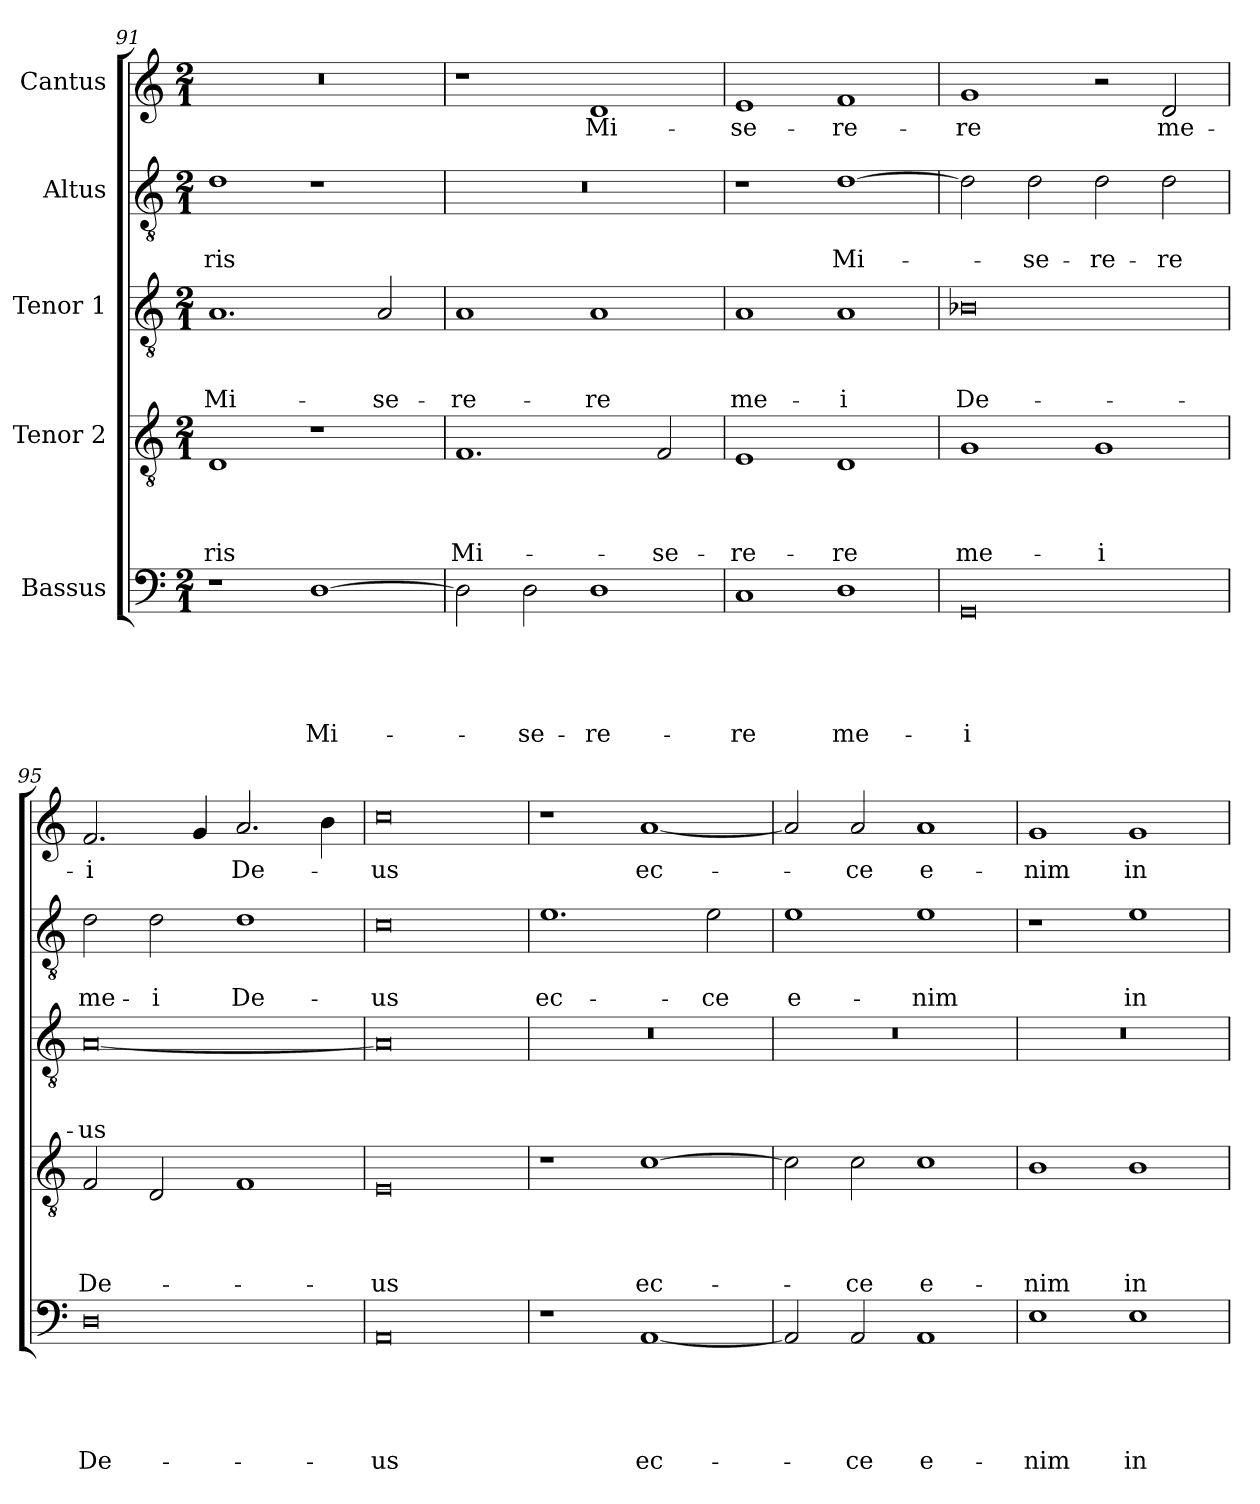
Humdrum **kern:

**kern	**text	**text	**text	**text	**text	**kern	**text	**text	**text	**text	**kern	**text	**text	**text	**kern	**text	**text	**kern	**text
*part5	*part5	*part5	*part5	*part5	*part5	*part4	*part4	*part4	*part4	*part4	*part3	*part3	*part3	*part3	*part2	*part2	*part2	*part1	*part1
*staff5	*staff5	*staff5	*staff5	*staff5	*staff5	*staff4	*staff4	*staff4	*staff4	*staff4	*staff3	*staff3	*staff3	*staff3	*staff2	*staff2	*staff2	*staff1	*staff1
*I"Bassus	*	*	*	*	*	*I"Tenor 2	*	*	*	*	*I"Tenor 1	*	*	*	*I"Altus	*	*	*I"Cantus	*
!!LO:LB:g=z
*clefF4	*	*	*	*	*	*clefGv2	*	*	*	*	*clefGv2	*	*	*	*clefGv2	*	*	*clefG2	*
*k[]	*	*	*	*	*	*k[]	*	*	*	*	*k[]	*	*	*	*k[]	*	*	*k[]	*
*C:	*	*	*	*	*	*C:	*	*	*	*	*C:	*	*	*	*C:	*	*	*C:	*
*M2/1	*	*	*	*	*	*M2/1	*	*	*	*	*M2/1	*	*	*	*M2/1	*	*	*M2/1	*
=91	=91	=91	=91	=91	=91	=91	=91	=91	=91	=91	=91	=91	=91	=91	=91	=91	=91	=91	=91
!	!	!	!	!	!	!	!	!	!	!LO:LY:b	!	!	!	!LO:LY:b	!	!	!LO:LY:b	!	!
1r	.	.	.	.	.	1D	.	.	.	-ris	1.A	.	.	Mi-	1d	.	-ris	0r	.
!	!	!	!	!	!LO:LY:b	!	!	!	!	!	!	!	!	!	!	!	!	!	!
[1D	.	.	.	.	Mi-	1r	.	.	.	.	.	.	.	.	1r	.	.	.	.
!	!	!	!	!	!	!	!	!	!	!	!	!	!	!LO:LY:b	!	!	!	!	!
.	.	.	.	.	.	.	.	.	.	.	2A/	.	.	-se-	.	.	.	.	.
=92	=92	=92	=92	=92	=92	=92	=92	=92	=92	=92	=92	=92	=92	=92	=92	=92	=92	=92	=92
!	!	!	!	!	!	!	!	!	!	!LO:LY:b	!	!	!	!LO:LY:b	!	!	!	!	!
2D\]	.	.	.	.	.	1.F	.	.	.	Mi-	1A	.	.	-re-	0r	.	.	1r	.
!	!	!	!	!	!LO:LY:b	!	!	!	!	!	!	!	!	!	!	!	!	!	!
2D\	.	.	.	.	-se-	.	.	.	.	.	.	.	.	.	.	.	.	.	.
!	!	!	!	!	!LO:LY:b	!	!	!	!	!	!	!	!	!LO:LY:b	!	!	!	!	!LO:LY:b
1D	.	.	.	.	-re-	.	.	.	.	.	1A	.	.	-re	.	.	.	1d	Mi-
!	!	!	!	!	!	!	!	!	!	!LO:LY:b	!	!	!	!	!	!	!	!	!
.	.	.	.	.	.	2F/	.	.	.	-se-	.	.	.	.	.	.	.	.	.
=93	=93	=93	=93	=93	=93	=93	=93	=93	=93	=93	=93	=93	=93	=93	=93	=93	=93	=93	=93
!	!	!	!	!	!LO:LY:b	!	!	!	!	!LO:LY:b	!	!	!	!LO:LY:b	!	!	!	!	!LO:LY:b
1C	.	.	.	.	-re	1E	.	.	.	-re-	1A	.	.	me-	1r	.	.	1e	-se-
!	!	!	!	!	!LO:LY:b	!	!	!	!	!LO:LY:b	!	!	!	!LO:LY:b	!	!	!LO:LY:b	!	!LO:LY:b
1D	.	.	.	.	me-	1D	.	.	.	-re	1A	.	.	-i	[1d	.	Mi-	1f	-re-
=94	=94	=94	=94	=94	=94	=94	=94	=94	=94	=94	=94	=94	=94	=94	=94	=94	=94	=94	=94
!	!	!	!	!	!LO:LY:b	!	!	!	!	!LO:LY:b	!	!	!	!LO:LY:b	!	!	!	!	!LO:LY:b
0GG	.	.	.	.	-i	1G	.	.	.	me-	0B-	.	.	De-	2d\]	.	.	1g	-re
!	!	!	!	!	!	!	!	!	!	!	!	!	!	!	!	!	!LO:LY:b	!	!
.	.	.	.	.	.	.	.	.	.	.	.	.	.	.	2d\	.	-se-	.	.
!	!	!	!	!	!	!	!	!	!	!LO:LY:b	!	!	!	!	!	!	!LO:LY:b	!	!
.	.	.	.	.	.	1G	.	.	.	-i	.	.	.	.	2d\	.	-re-	2r	.
!	!	!	!	!	!	!	!	!	!	!	!	!	!	!	!	!	!LO:LY:b	!	!LO:LY:b
.	.	.	.	.	.	.	.	.	.	.	.	.	.	.	2d\	.	-re	2d/	me-
=95	=95	=95	=95	=95	=95	=95	=95	=95	=95	=95	=95	=95	=95	=95	=95	=95	=95	=95	=95
!	!	!	!	!	!LO:LY:b	!	!	!	!	!LO:LY:b	!	!	!	!LO:LY:b	!	!	!LO:LY:b	!	!LO:LY:b
0D	.	.	.	.	De-	2F/	.	.	.	De-	[0A	.	.	-us	2d\	.	me-	2.f/	-i
!	!	!	!	!	!	!	!	!	!	!	!	!	!	!	!	!	!LO:LY:b	!	!
.	.	.	.	.	.	2D/	.	.	.	.	.	.	.	.	2d\	.	-i	.	.
.	.	.	.	.	.	.	.	.	.	.	.	.	.	.	.	.	.	4g/	.
!	!	!	!	!	!	!	!	!	!	!	!	!	!	!	!	!	!LO:LY:b	!	!LO:LY:b
.	.	.	.	.	.	1F	.	.	.	.	.	.	.	.	1d	.	De-	2.a/	De-
.	.	.	.	.	.	.	.	.	.	.	.	.	.	.	.	.	.	4b\	.
=96	=96	=96	=96	=96	=96	=96	=96	=96	=96	=96	=96	=96	=96	=96	=96	=96	=96	=96	=96
!	!	!	!	!	!LO:LY:b	!	!	!	!	!LO:LY:b	!	!	!	!	!	!	!LO:LY:b	!	!LO:LY:b
0AA	.	.	.	.	-us	0E	.	.	.	-us	0A]	.	.	.	0c	.	-us	0cc	-us
=97	=97	=97	=97	=97	=97	=97	=97	=97	=97	=97	=97	=97	=97	=97	=97	=97	=97	=97	=97
!	!	!	!	!	!	!	!	!	!	!	!	!	!	!	!	!	!LO:LY:b	!	!
1r	.	.	.	.	.	1r	.	.	.	.	0r	.	.	.	1.e	.	ec-	1r	.
!	!	!	!	!	!LO:LY:b	!	!	!	!	!LO:LY:b	!	!	!	!	!	!	!	!	!LO:LY:b
[1AA	.	.	.	.	ec-	[1c	.	.	.	ec-	.	.	.	.	.	.	.	[1a	ec-
!	!	!	!	!	!	!	!	!	!	!	!	!	!	!	!	!	!LO:LY:b	!	!
.	.	.	.	.	.	.	.	.	.	.	.	.	.	.	2e\	.	-ce	.	.
=98	=98	=98	=98	=98	=98	=98	=98	=98	=98	=98	=98	=98	=98	=98	=98	=98	=98	=98	=98
!	!	!	!	!	!	!	!	!	!	!	!	!	!	!	!	!	!LO:LY:b	!	!
2AA/]	.	.	.	.	.	2c\]	.	.	.	.	0r	.	.	.	1e	.	e-	2a/]	.
!	!	!	!	!	!LO:LY:b	!	!	!	!	!LO:LY:b	!	!	!	!	!	!	!	!	!LO:LY:b
2AA/	.	.	.	.	-ce	2c\	.	.	.	-ce	.	.	.	.	.	.	.	2a/	-ce
!	!	!	!	!	!LO:LY:b	!	!	!	!	!LO:LY:b	!	!	!	!	!	!	!LO:LY:b	!	!LO:LY:b
1AA	.	.	.	.	e-	1c	.	.	.	e-	.	.	.	.	1e	.	-nim	1a	e-
!!LO:LB:g=z
=99	=99	=99	=99	=99	=99	=99	=99	=99	=99	=99	=99	=99	=99	=99	=99	=99	=99	=99	=99
!	!	!	!	!	!LO:LY:b	!	!	!	!	!LO:LY:b	!	!	!	!	!	!	!	!	!LO:LY:b
1E	.	.	.	.	-nim	1B	.	.	.	-nim	0r	.	.	.	1r	.	.	1g	-nim
!	!	!	!	!	!LO:LY:b	!	!	!	!	!LO:LY:b	!	!	!	!	!	!	!LO:LY:b	!	!LO:LY:b
1E	.	.	.	.	in	1B	.	.	.	in	.	.	.	.	1e	.	in	1g	in
=	=	=	=	=	=	=	=	=	=	=	=	=	=	=	=	=	=	=	=
*-	*-	*-	*-	*-	*-	*-	*-	*-	*-	*-	*-	*-	*-	*-	*-	*-	*-	*-	*-
